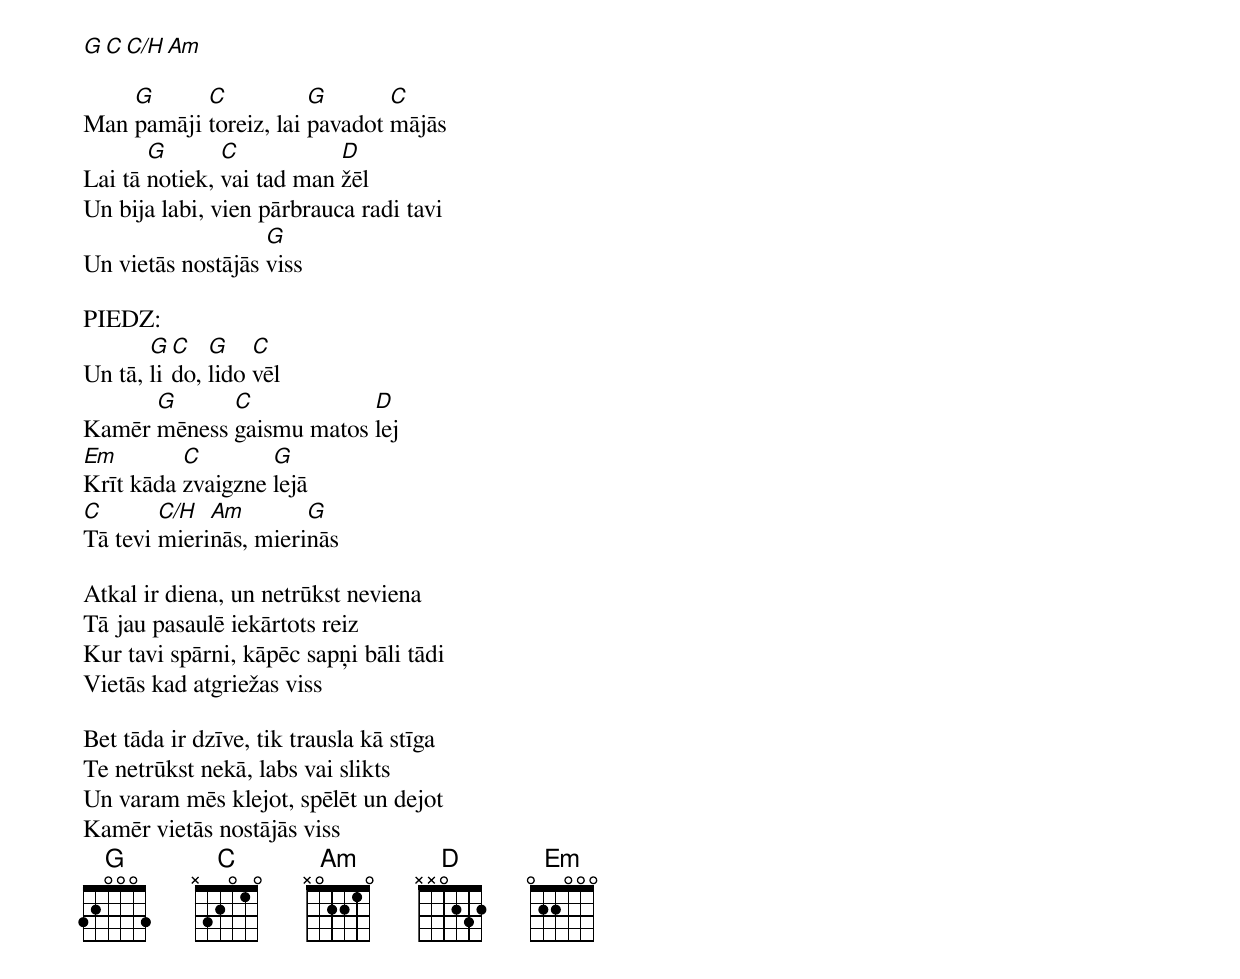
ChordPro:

[G][C][C/H][Am]

Man [G]pamāji [C]toreiz, lai [G]pavadot [C]mājās
Lai tā [G]notiek, [C]vai tad man [D]žēl
Un bija labi, vien pārbrauca radi tavi
Un vietās nostājās [G]viss

PIEDZ:
Un tā, [G]li[C]do, [G]lido [C]vēl
Kamēr [G]mēness [C]gaismu matos [D]lej
[Em]Krīt kāda [C]zvaigzne [G]lejā
[C]Tā tevi [C/H]mieri[Am]nās, mieri[G]nās

Atkal ir diena, un netrūkst neviena
Tā jau pasaulē iekārtots reiz
Kur tavi spārni, kāpēc sapņi bāli tādi
Vietās kad atgriežas viss

Bet tāda ir dzīve, tik trausla kā stīga
Te netrūkst nekā, labs vai slikts
Un varam mēs klejot, spēlēt un dejot
Kamēr vietās nostājās viss
